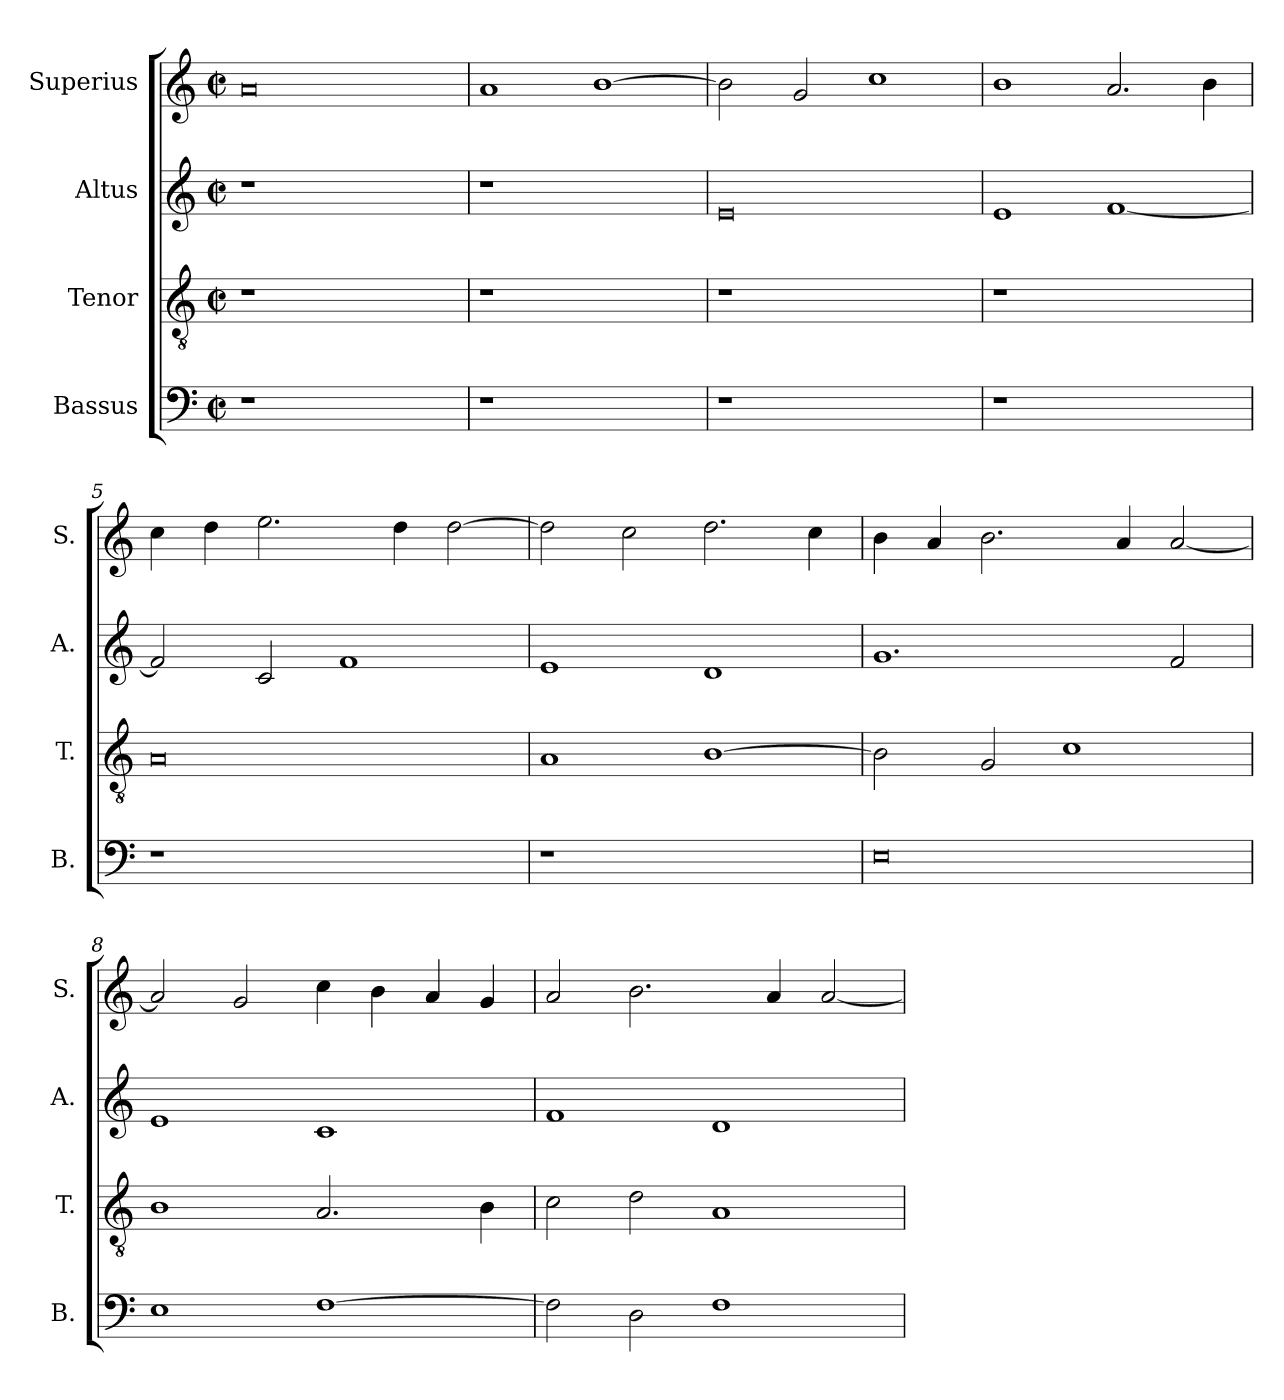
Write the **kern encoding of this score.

**kern	**kern	**kern	**kern
*part4	*part3	*part2	*part1
*staff4	*staff3	*staff2	*staff1
*I"Bassus	*I"Tenor	*I"Altus	*I"Superius
*I'B.	*I'T.	*I'A.	*I'S.
!!LO:PB:g=z
*clefF4	*clefGv2	*clefG2	*clefG2
*	*ITrd7c12	*	*
*k[]	*k[]	*k[]	*k[]
*C:	*C:	*C:	*C:
*M2/2	*M2/2	*M2/2	*M2/2
*met(c|)	*met(c|)	*met(c|)	*met(c|)
=1	=1	=1	=1
!LO:N:vis=1	!LO:N:vis=1	!LO:N:vis=1	!
1r	1r	1r	0ai
1ryy	1ryy	1ryy	.
=2	=2	=2	=2
!LO:N:vis=1	!LO:N:vis=1	!LO:N:vis=1	!
1r	1r	1r	1ai
1ryy	1ryy	1ryy	[>1bi
=3	=3	=3	=3
!LO:N:vis=1	!LO:N:vis=1	!	!
1r	1r	0ei	2bi\]
.	.	.	2gi/
1ryy	1ryy	.	1cci
=4	=4	=4	=4
!LO:N:vis=1	!LO:N:vis=1	!	!
1r	1r	1ei	1bi
1ryy	1ryy	[<1fi	2.ai/
.	.	.	4bi\
=5	=5	=5	=5
!LO:N:vis=1	!	!	!
1r	0AAi	2fi/]	4cci\
.	.	.	4ddi\
.	.	2ci/	2.eei\
1ryy	.	1fi	.
.	.	.	4ddi\
.	.	.	[>2ddi\
!!LO:LB:g=z
=6	=6	=6	=6
!LO:N:vis=1	!	!	!
1r	1AAi	1ei	2ddi\]
.	.	.	2cci\
1ryy	[>1BBi	1di	2.ddi\
.	.	.	4cci\
=7	=7	=7	=7
0Ei	2BBi\]	1.gi	4bi\
.	.	.	4ai/
.	2GGi/	.	2.bi\
.	1Ci	.	.
.	.	.	4ai/
.	.	2fi/	[<2ai/
=8	=8	=8	=8
1Ei	1BBi	1ei	2ai/]
.	.	.	2gi/
[>1Fi	2.AAi/	1ci	4cci\
.	.	.	4bi\
.	.	.	4ai/
.	4BBi\	.	4gi/
=9	=9	=9	=9
2Fi\]	2Ci\	1fi	2ai/
2Di\	2Di\	.	2.bi\
1Fi	1AAi	1di	.
.	.	.	4ai/
.	.	.	[<2ai/
=	=	=	=
*-	*-	*-	*-
